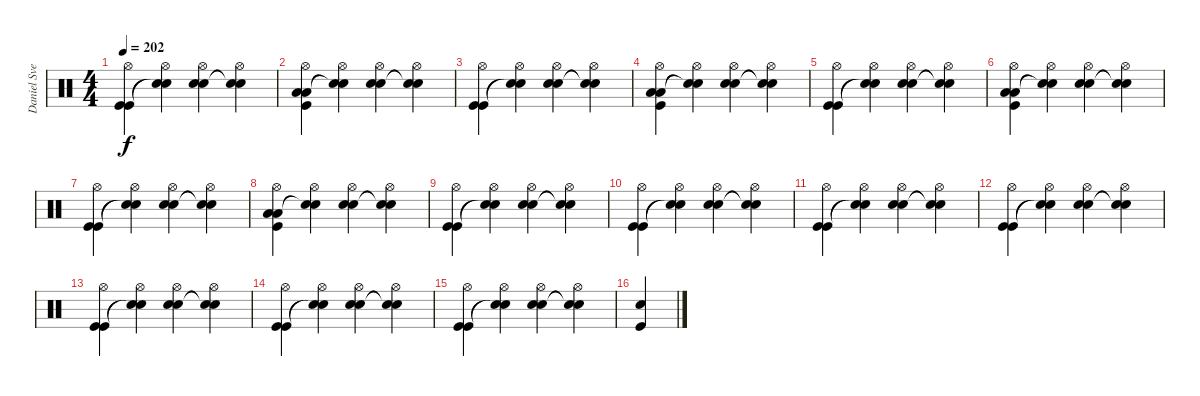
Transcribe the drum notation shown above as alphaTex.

\track ("Daniel Svensson" "Daniel Sve") {instrument percussion}
\staff {score}
\articulation defaults
\ts (4 4)
\tempo 202
\clef neutral
\ks c
("Hi-Hat (open)" "Kick (hit)" "Kick (hit)").4{dy f} ("Hi-Hat (open)" "Snare (hit)"{t} "Snare (hit)"{t}).4 ("Hi-Hat (open)" "Electric Snare (hit)" "Electric Snare (hit)").4 ("Hi-Hat (open)" "Snare (hit)"{t} "Snare (hit)"{t}).4 |
("Hi-Hat (open)" "Low Floor Tom (hit)" "Low Floor Tom (hit)" "Kick (hit)").4 ("Hi-Hat (open)" "Snare (hit)"{t} "Snare (hit)"{t}).4 ("Hi-Hat (open)" "Electric Snare (hit)" "Electric Snare (hit)").4 ("Hi-Hat (open)" "Snare (hit)"{t} "Snare (hit)"{t}).4 |
("Hi-Hat (open)" "Kick (hit)" "Kick (hit)").4 ("Hi-Hat (open)" "Snare (hit)"{t} "Snare (hit)"{t}).4 ("Hi-Hat (open)" "Electric Snare (hit)" "Electric Snare (hit)").4 ("Hi-Hat (open)" "Snare (hit)"{t} "Snare (hit)"{t}).4 |
("Hi-Hat (open)" "Low Floor Tom (hit)" "Low Floor Tom (hit)" "Kick (hit)").4 ("Hi-Hat (open)" "Snare (hit)"{t} "Snare (hit)"{t}).4 ("Hi-Hat (open)" "Electric Snare (hit)" "Electric Snare (hit)").4 ("Hi-Hat (open)" "Snare (hit)"{t} "Snare (hit)"{t}).4 |
("Hi-Hat (open)" "Kick (hit)" "Kick (hit)").4 ("Hi-Hat (open)" "Snare (hit)"{t} "Snare (hit)"{t}).4 ("Hi-Hat (open)" "Electric Snare (hit)" "Electric Snare (hit)").4 ("Hi-Hat (open)" "Snare (hit)"{t} "Snare (hit)"{t}).4 |
("Hi-Hat (open)" "Low Floor Tom (hit)" "Low Floor Tom (hit)" "Kick (hit)").4 ("Hi-Hat (open)" "Snare (hit)"{t} "Snare (hit)"{t}).4 ("Hi-Hat (open)" "Electric Snare (hit)" "Electric Snare (hit)").4 ("Hi-Hat (open)" "Snare (hit)"{t} "Snare (hit)"{t}).4 |
("Hi-Hat (open)" "Kick (hit)" "Kick (hit)").4 ("Hi-Hat (open)" "Snare (hit)"{t} "Snare (hit)"{t}).4 ("Hi-Hat (open)" "Electric Snare (hit)" "Electric Snare (hit)").4 ("Hi-Hat (open)" "Snare (hit)"{t} "Snare (hit)"{t}).4 |
("Hi-Hat (open)" "Low Floor Tom (hit)" "Low Floor Tom (hit)" "Kick (hit)").4 ("Hi-Hat (open)" "Snare (hit)"{t} "Snare (hit)"{t}).4 ("Hi-Hat (open)" "Electric Snare (hit)" "Electric Snare (hit)").4 ("Hi-Hat (open)" "Snare (hit)"{t} "Snare (hit)"{t}).4 |
("Hi-Hat (open)" "Kick (hit)" "Kick (hit)").4 ("Hi-Hat (open)" "Snare (hit)"{t} "Snare (hit)"{t}).4 ("Hi-Hat (open)" "Electric Snare (hit)" "Electric Snare (hit)").4 ("Hi-Hat (open)" "Snare (hit)"{t} "Snare (hit)"{t}).4 |
("Hi-Hat (open)" "Kick (hit)" "Kick (hit)").4 ("Hi-Hat (open)" "Snare (hit)"{t} "Snare (hit)"{t}).4 ("Hi-Hat (open)" "Electric Snare (hit)" "Electric Snare (hit)").4 ("Hi-Hat (open)" "Snare (hit)"{t} "Snare (hit)"{t}).4 |
("Hi-Hat (open)" "Kick (hit)" "Kick (hit)").4 ("Hi-Hat (open)" "Snare (hit)"{t} "Snare (hit)"{t}).4 ("Hi-Hat (open)" "Electric Snare (hit)" "Electric Snare (hit)").4 ("Hi-Hat (open)" "Snare (hit)"{t} "Snare (hit)"{t}).4 |
("Hi-Hat (open)" "Kick (hit)" "Kick (hit)").4 ("Hi-Hat (open)" "Snare (hit)"{t} "Snare (hit)"{t}).4 ("Hi-Hat (open)" "Electric Snare (hit)" "Electric Snare (hit)").4 ("Hi-Hat (open)" "Snare (hit)"{t} "Snare (hit)"{t}).4 |
("Hi-Hat (open)" "Kick (hit)" "Kick (hit)").4 ("Hi-Hat (open)" "Snare (hit)"{t} "Snare (hit)"{t}).4 ("Hi-Hat (open)" "Electric Snare (hit)" "Electric Snare (hit)").4 ("Hi-Hat (open)" "Snare (hit)"{t} "Snare (hit)"{t}).4 |
("Hi-Hat (open)" "Kick (hit)" "Kick (hit)").4 ("Hi-Hat (open)" "Snare (hit)"{t} "Snare (hit)"{t}).4 ("Hi-Hat (open)" "Electric Snare (hit)" "Electric Snare (hit)").4 ("Hi-Hat (open)" "Snare (hit)"{t} "Snare (hit)"{t}).4 |
("Hi-Hat (open)" "Kick (hit)" "Kick (hit)").4 ("Hi-Hat (open)" "Snare (hit)"{t} "Snare (hit)"{t}).4 ("Hi-Hat (open)" "Electric Snare (hit)" "Electric Snare (hit)").4 ("Hi-Hat (open)" "Snare (hit)"{t} "Snare (hit)"{t}).4 |
("Electric Snare (hit)" "Kick (hit)").4
